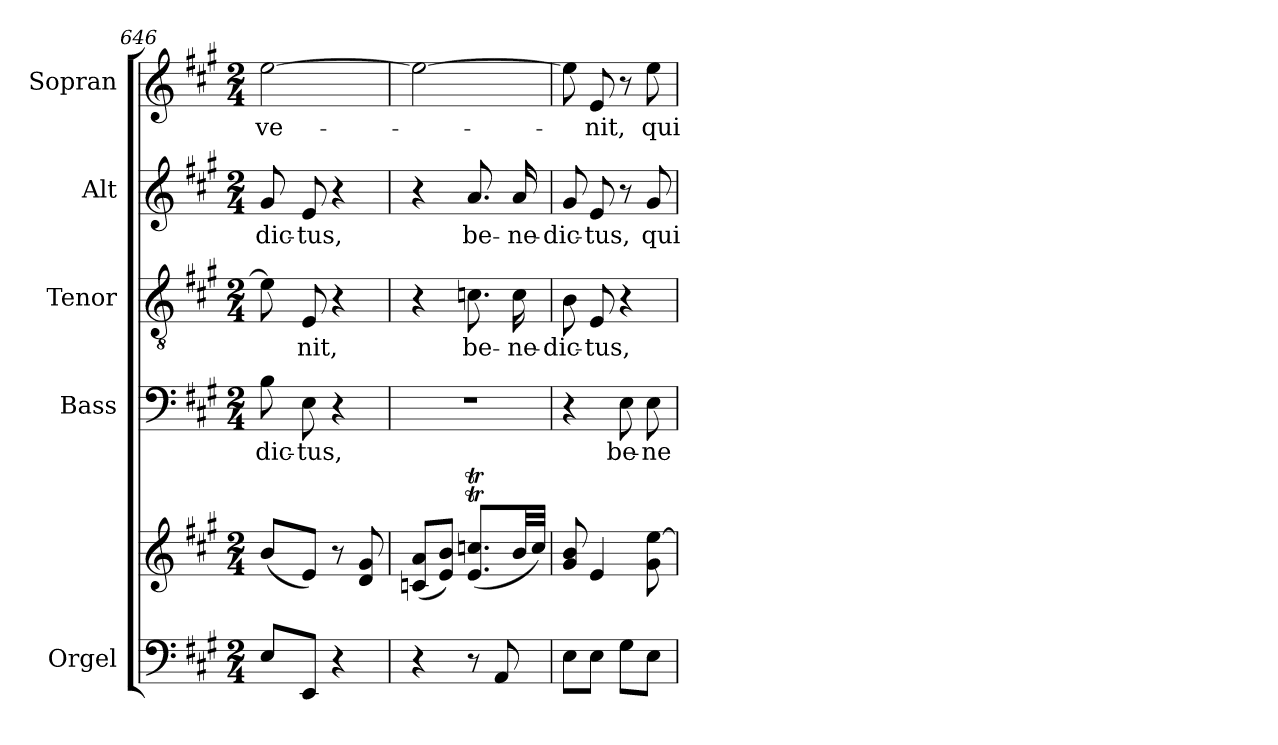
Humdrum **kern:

**kern	**kern	**kern	**text	**kern	**text	**kern	**text	**kern	**text
*part5	*part5	*part4	*part4	*part3	*part3	*part2	*part2	*part1	*part1
*staff6	*staff5	*staff4	*staff4	*staff3	*staff3	*staff2	*staff2	*staff1	*staff1
*I"Orgel	*	*I"Bass	*	*I"Tenor	*	*I"Alt	*	*I"Sopran	*
*I'Org.	*	*I'B.	*	*I'T.	*	*I'A.	*	*I'S.	*
*clefF4	*clefG2	*clefF4	*	*clefGv2	*	*clefG2	*	*clefG2	*
*k[f#c#g#]	*k[f#c#g#]	*k[f#c#g#]	*	*k[f#c#g#]	*	*k[f#c#g#]	*	*k[f#c#g#]	*
*A:	*A:	*A:	*	*A:	*	*A:	*	*A:	*
*M2/4	*M2/4	*M2/4	*	*M2/4	*	*M2/4	*	*M2/4	*
=646	=646	=646	=646	=646	=646	=646	=646	=646	=646
!	!	!	!LO:LY:b	!	!	!	!LO:LY:b	!	!LO:LY:b
8E/L	(<8b/L	8B\	-dic-	8e\]	.	8g#/	-dic-	[2ee\	ve-
!	!	!	!LO:LY:b	!	!LO:LY:b	!	!LO:LY:b	!	!
8EE/J	8e/J)	8E\	-tus,	8E/	-nit,	8e/	-tus,	.	.
4r	8r	4r	.	4r	.	4r	.	.	.
.	8d/ 8g#/	.	.	.	.	.	.	.	.
=647	=647	=647	=647	=647	=647	=647	=647	=647	=647
4r	(<8cn/ 8a/L	2r	.	4r	.	4r	.	2ee\_	.
.	8e/ 8b/J)	.	.	.	.	.	.	.	.
!	!	!	!	!	!LO:LY:b	!	!LO:LY:b	!	!
8r	(<8.e/T 8.ccn/TL	.	.	8.cn\	be-	8.a/	be-	.	.
8AA/	.	.	.	.	.	.	.	.	.
!	!	!	!	!	!LO:LY:b	!	!LO:LY:b	!	!
.	32b/LL	.	.	16c\	-ne-	16a/	-ne-	.	.
.	32cc/JJJ)	.	.	.	.	.	.	.	.
=648	=648	=648	=648	=648	=648	=648	=648	=648	=648
!	!	!	!	!	!LO:LY:b	!	!LO:LY:b	!	!
8E\L	8g#/ 8b/	4r	.	8B\	-dic-	8g#/	-dic-	8ee\]	.
!	!	!	!	!	!LO:LY:b	!	!LO:LY:b	!	!LO:LY:b
8E\J	4e/	.	.	8E/	-tus,	8e/	-tus,	8e/	-nit,
!	!	!	!LO:LY:b	!	!	!	!	!	!
8G#\L	.	8E\	be-	4r	.	8r	.	8r	.
!	!	!	!LO:LY:b	!	!	!	!LO:LY:b	!	!LO:LY:b
8E\J	8g#\ [8ee\	8E\	-ne-	.	.	8g#/	qui	8ee\	qui
=	=	=	=	=	=	=	=	=	=
*-	*-	*-	*-	*-	*-	*-	*-	*-	*-
